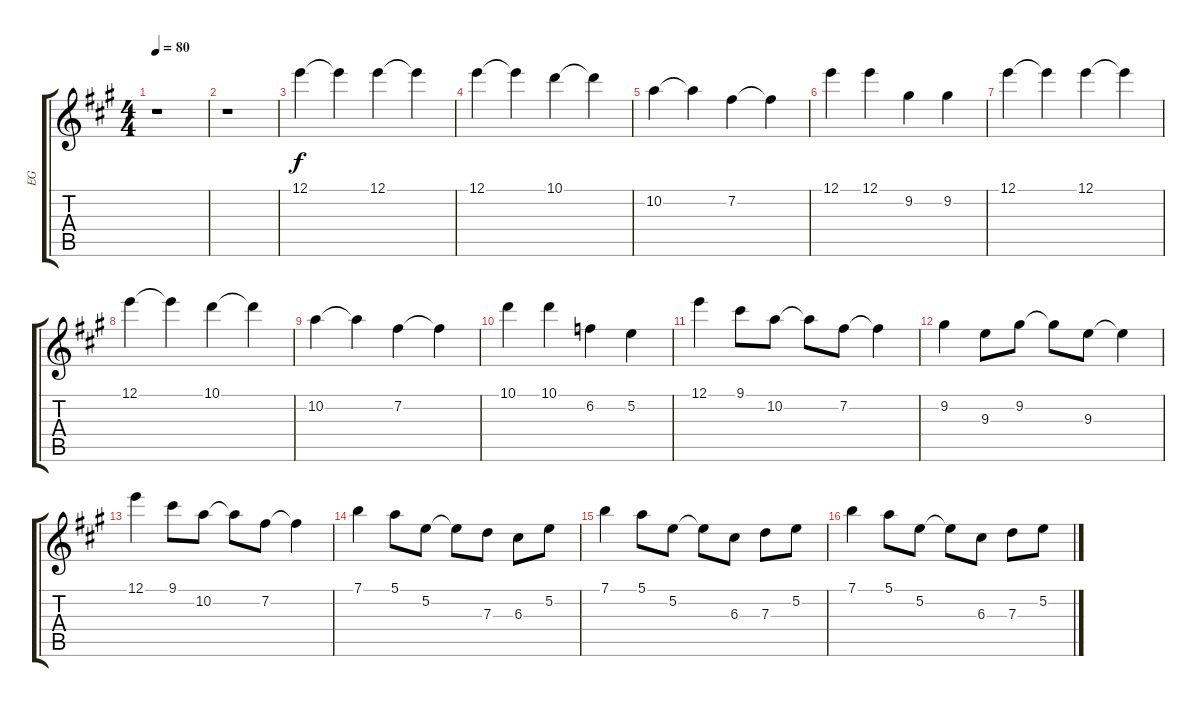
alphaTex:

\track ("EG" "EG") {instrument distortionguitar}
\staff {score tabs}
\tuning (E4 B3 G3 D3 A2 E2) {hide}
\ts (4 4)
\tempo 80
\clef g2
\ks a
r.1{dy f} |
r.1 |
12.1.4 12.1{t}.4 12.1.4 12.1{t}.4 |
12.1.4 12.1{t}.4 10.1.4 10.1{t}.4 |
10.2.4 10.2{t}.4 7.2.4 7.2{t}.4 |
12.1.4 12.1.4 9.2.4 9.2.4 |
12.1.4 12.1{t}.4 12.1.4 12.1{t}.4 |
12.1.4 12.1{t}.4 10.1.4 10.1{t}.4 |
10.2.4 10.2{t}.4 7.2.4 7.2{t}.4 |
10.1.4 10.1.4 6.2.4 5.2.4 |
12.1.4 9.1.8 10.2.8 10.2{t}.8 7.2.8 7.2{t}.4 |
9.2.4 9.3.8 9.2.8 9.2{t}.8 9.3.8 9.3{t}.4 |
12.1.4 9.1.8 10.2.8 10.2{t}.8 7.2.8 7.2{t}.4 |
7.1.4{volume 15} 5.1.8 5.2.8 5.2{t}.8 7.3.8 6.3.8 5.2.8 |
7.1.4 5.1.8 5.2.8 5.2{t}.8 6.3.8 7.3.8 5.2.8 |
7.1.4 5.1.8 5.2.8 5.2{t}.8 6.3.8 7.3.8 5.2.8
